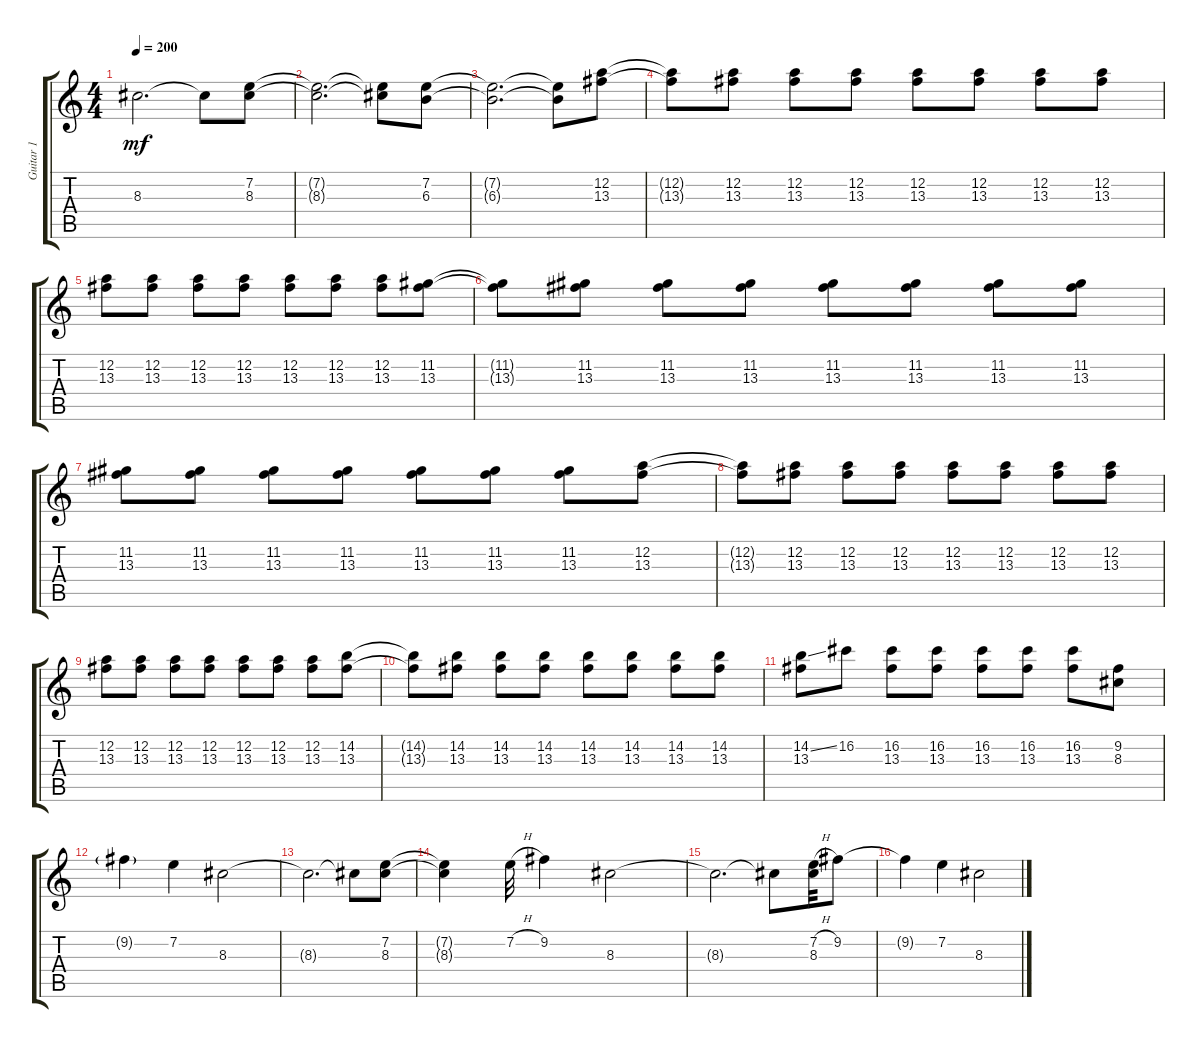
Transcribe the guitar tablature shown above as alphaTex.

\track ("Guitar 1" "Guitar 1") {instrument overdrivenguitar}
\staff {score tabs}
\tuning (D4 A3 F3 C3 G2 D2) {hide}
\ts (4 4)
\tempo 200
\clef g2
\ks c
8.3{t}.2{d dy mf} 8.3{t}.8 (7.2 8.3).8 |
(7.2{t} 8.3{t}).2{d} (7.2{t} 8.3{t}).8 (7.2 6.3).8 |
(7.2{t} 6.3{t}).2{d} (7.2{t} 6.3{t}).8 (12.2 13.3).8 |
(12.2{t} 13.3{t}).8 (12.2 13.3).8 (12.2 13.3).8 (12.2 13.3).8 (12.2 13.3).8 (12.2 13.3).8 (12.2 13.3).8 (12.2 13.3).8 |
(12.2 13.3).8 (12.2 13.3).8 (12.2 13.3).8 (12.2 13.3).8 (12.2 13.3).8 (12.2 13.3).8 (12.2 13.3).8 (11.2 13.3).8 |
(11.2{t} 13.3{t}).8 (11.2 13.3).8 (11.2 13.3).8 (11.2 13.3).8 (11.2 13.3).8 (11.2 13.3).8 (11.2 13.3).8 (11.2 13.3).8 |
(11.2 13.3).8 (11.2 13.3).8 (11.2 13.3).8 (11.2 13.3).8 (11.2 13.3).8 (11.2 13.3).8 (11.2 13.3).8 (12.2 13.3).8 |
(12.2{t} 13.3{t}).8 (12.2 13.3).8 (12.2 13.3).8 (12.2 13.3).8 (12.2 13.3).8 (12.2 13.3).8 (12.2 13.3).8 (12.2 13.3).8 |
(12.2 13.3).8 (12.2 13.3).8 (12.2 13.3).8 (12.2 13.3).8 (12.2 13.3).8 (12.2 13.3).8 (12.2 13.3).8 (14.2 13.3).8 |
(14.2{t} 13.3{t}).8 (14.2 13.3).8 (14.2 13.3).8 (14.2 13.3).8 (14.2 13.3).8 (14.2 13.3).8 (14.2 13.3).8 (14.2 13.3).8 |
(14.2{ss} 13.3).8 16.2.8 (16.2 13.3).8 (16.2 13.3).8 (16.2 13.3).8 (16.2 13.3).8 (16.2 13.3).8 (9.2 8.3).8 |
9.2{g}.4 7.2.4 8.3.2 |
8.3{t}.2{d} 8.3{t}.8 (7.2 8.3).8 |
(7.2{t} 8.3{t}).4 7.2{h}.32 9.2.4 8.3.2 |
8.3{t}.2{d} 8.3{t}.8 (7.2{h} 8.3).32 9.2.8 |
9.2{t}.4 7.2.4 8.3.2
